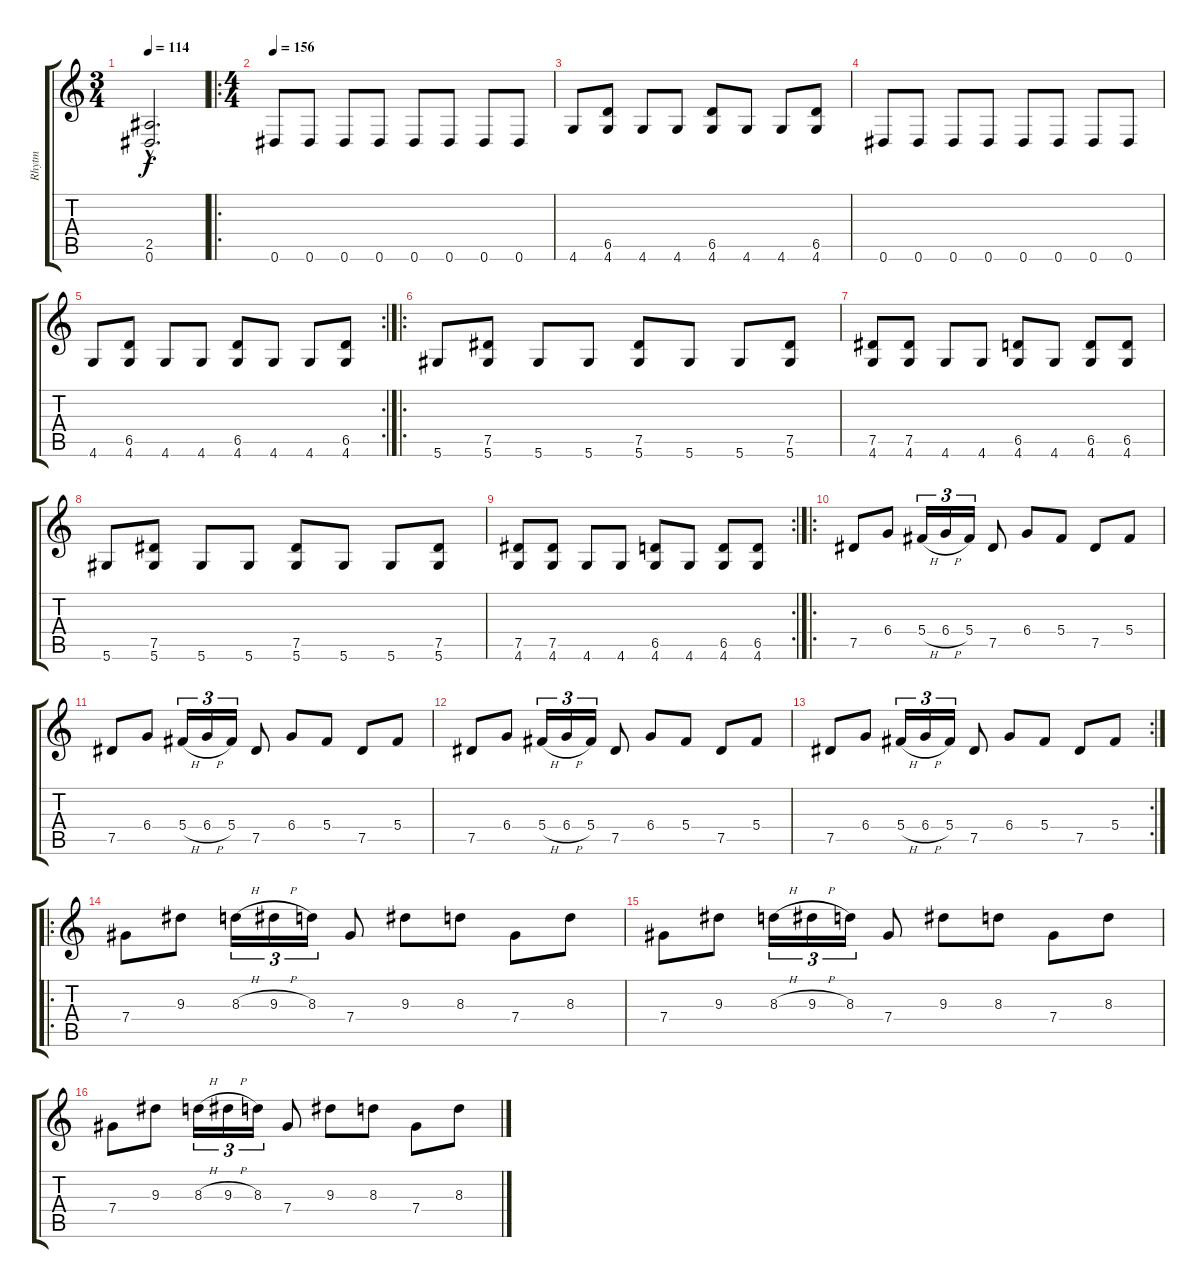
\track ("Rhytm" "Rhytm") {instrument distortionguitar}
\staff {score tabs}
\tuning (Eb4 Bb3 Gb3 Db3 Ab2 Eb2) {hide}
\ts (3 4)
\tempo 114
\clef g2
\ks c
(2.5{hac t} 0.6{hac t}).2{d dy f} |
\ro
\ts (4 4)
\tempo 156
0.6.8 0.6.8 0.6.8 0.6.8 0.6.8 0.6.8 0.6.8 0.6.8 |
4.6.8 (6.5 4.6).8 4.6.8 4.6.8 (6.5 4.6).8 4.6.8 4.6.8 (6.5 4.6).8 |
0.6.8 0.6.8 0.6.8 0.6.8 0.6.8 0.6.8 0.6.8 0.6.8 |
\rc 2
4.6.8 (6.5 4.6).8 4.6.8 4.6.8 (6.5 4.6).8 4.6.8 4.6.8 (6.5 4.6).8 |
\ro
5.6.8 (7.5 5.6).8 5.6.8 5.6.8 (7.5 5.6).8 5.6.8 5.6.8 (7.5 5.6).8 |
(7.5 4.6).8 (7.5 4.6).8 4.6.8 4.6.8 (6.5 4.6).8 4.6.8 (6.5 4.6).8 (6.5 4.6).8 |
5.6.8 (7.5 5.6).8 5.6.8 5.6.8 (7.5 5.6).8 5.6.8 5.6.8 (7.5 5.6).8 |
\rc 2
(7.5 4.6).8 (7.5 4.6).8 4.6.8 4.6.8 (6.5 4.6).8 4.6.8 (6.5 4.6).8 (6.5 4.6).8 |
\ro
7.5.8 6.4.8 5.4{h}.16{tu (3 2)} 6.4{h}.16{tu (3 2)} 5.4.16{tu (3 2)} 7.5.8 6.4.8 5.4.8 7.5.8 5.4.8 |
7.5.8 6.4.8 5.4{h}.16{tu (3 2)} 6.4{h}.16{tu (3 2)} 5.4.16{tu (3 2)} 7.5.8 6.4.8 5.4.8 7.5.8 5.4.8 |
7.5.8 6.4.8 5.4{h}.16{tu (3 2)} 6.4{h}.16{tu (3 2)} 5.4.16{tu (3 2)} 7.5.8 6.4.8 5.4.8 7.5.8 5.4.8 |
\rc 2
7.5.8 6.4.8 5.4{h}.16{tu (3 2)} 6.4{h}.16{tu (3 2)} 5.4.16{tu (3 2)} 7.5.8 6.4.8 5.4.8 7.5.8 5.4.8 |
\ro
7.4.8 9.3.8 8.3{h}.16{tu (3 2)} 9.3{h}.16{tu (3 2)} 8.3.16{tu (3 2)} 7.4.8 9.3.8 8.3.8 7.4.8 8.3.8 |
7.4.8 9.3.8 8.3{h}.16{tu (3 2)} 9.3{h}.16{tu (3 2)} 8.3.16{tu (3 2)} 7.4.8 9.3.8 8.3.8 7.4.8 8.3.8 |
7.4.8 9.3.8 8.3{h}.16{tu (3 2)} 9.3{h}.16{tu (3 2)} 8.3.16{tu (3 2)} 7.4.8 9.3.8 8.3.8 7.4.8 8.3.8
